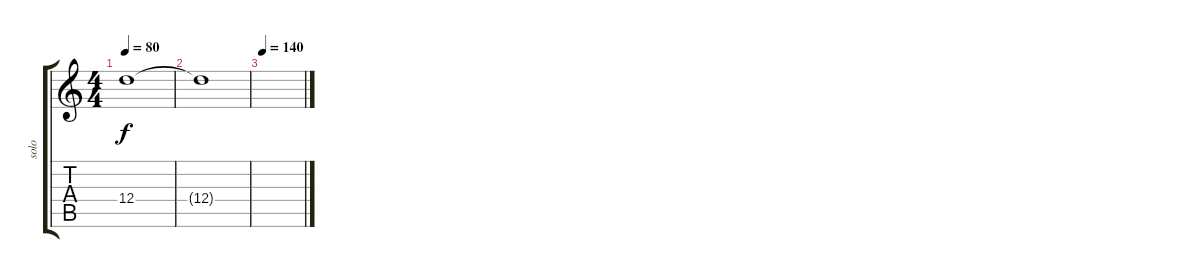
\track ("solo" "solo") {instrument distortionguitar}
\staff {score tabs}
\tuning (E4 B3 G3 D3 A2 E2) {hide}
\ts (4 4)
\tempo 80
\clef g2
\ks c
12.4.1{dy f} |
12.4{t}.1 |
\tempo 140
